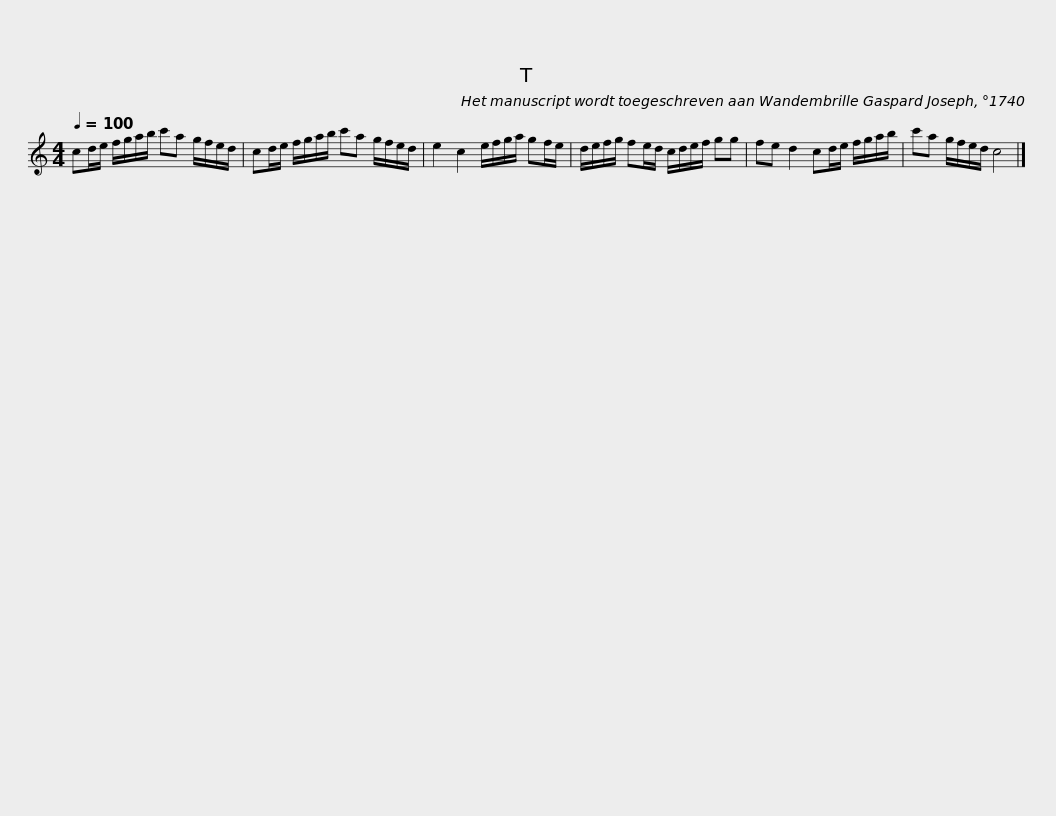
X:1
L:1/8
Q:1/4=100
M:4/4
I:linebreak $
K:C
V:1 treble
V:1
 cd/e/ f/g/a/b/ c'a g/f/e/d/ | cd/e/ f/g/a/b/ c'a g/f/e/d/ | e2 c2 e/f/g/a/ gf/e/ |$ d/e/f/g/ fe/d/ c/d/e/f/ gg | fe d2 cd/e/ f/g/a/b/ | %5
 c'a g/f/e/d/ c4 |] %6
